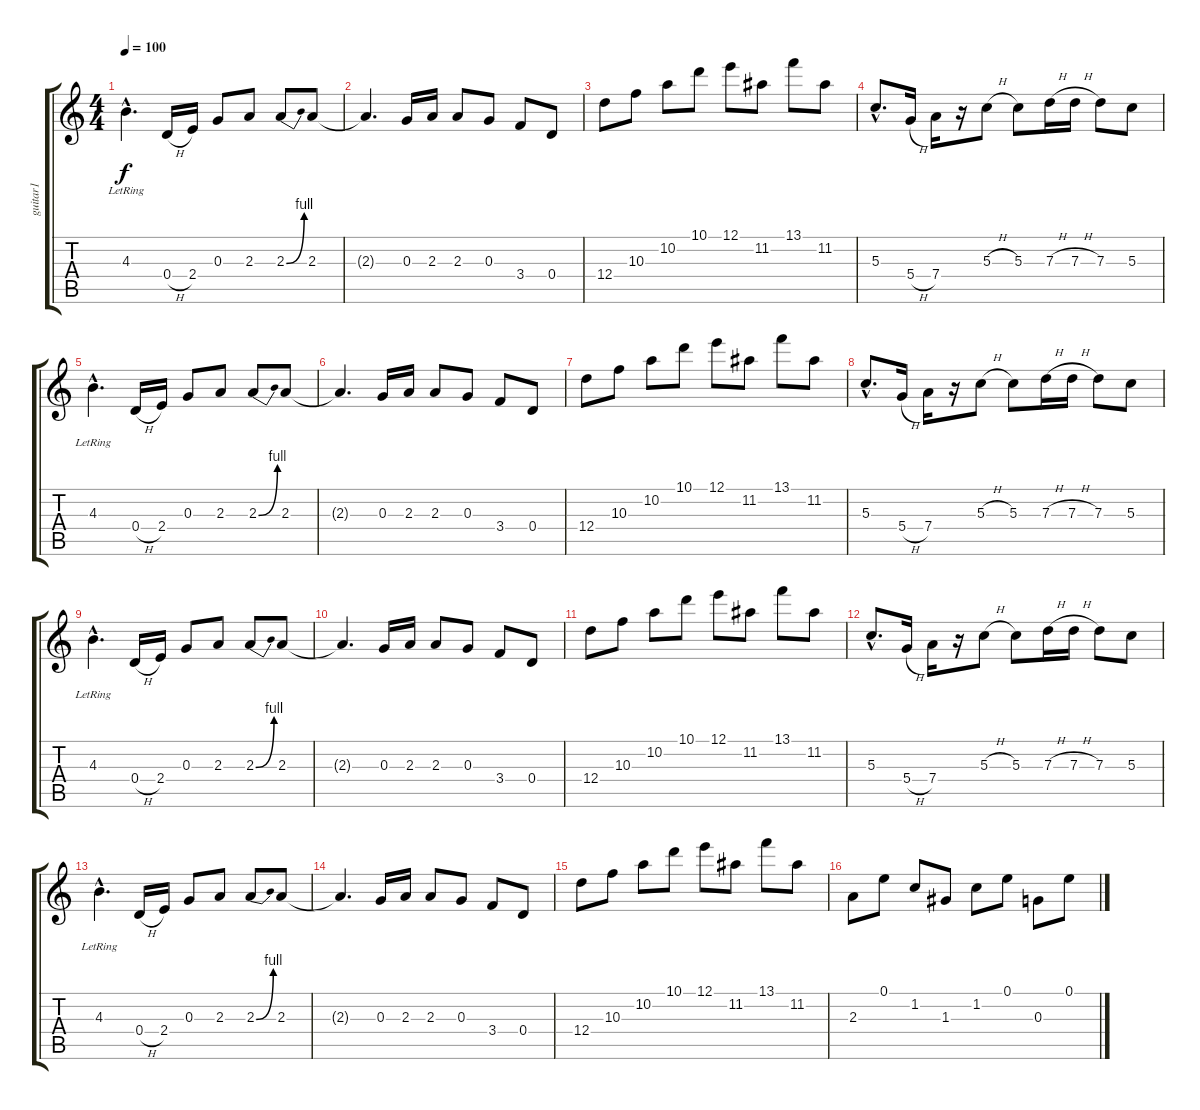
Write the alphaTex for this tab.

\track ("guitar1" "guitar1") {instrument distortionguitar}
\staff {score tabs}
\tuning (E4 B3 G3 D3 A2 E2) {hide}
\ts (4 4)
\tempo 100
\clef g2
\ks c
4.3{hac lr}.4{d dy f} 0.4{h}.16 2.4.16 0.3.8 2.3.8 2.3{be (bend 0 0 60 4)}.8 2.3.8 |
2.3{t}.4{d} 0.3.16 2.3.16 2.3.8 0.3.8 3.4.8 0.4.8 |
12.4.8 10.3.8 10.2.8 10.1.8 12.1.8 11.2.8 13.1.8 11.2.8 |
5.3{hac}.8{d} 5.4{h}.16 7.4.16 r.16 5.3{h}.8 5.3.8 7.3{h}.16 7.3{h}.16 7.3.8 5.3.8 |
4.3{hac lr}.4{d} 0.4{h}.16 2.4.16 0.3.8 2.3.8 2.3{be (bend 0 0 60 4)}.8 2.3.8 |
2.3{t}.4{d} 0.3.16 2.3.16 2.3.8 0.3.8 3.4.8 0.4.8 |
12.4.8 10.3.8 10.2.8 10.1.8 12.1.8 11.2.8 13.1.8 11.2.8 |
5.3{hac}.8{d} 5.4{h}.16 7.4.16 r.16 5.3{h}.8 5.3.8 7.3{h}.16 7.3{h}.16 7.3.8 5.3.8 |
4.3{hac lr}.4{d} 0.4{h}.16 2.4.16 0.3.8 2.3.8 2.3{be (bend 0 0 60 4)}.8 2.3.8 |
2.3{t}.4{d} 0.3.16 2.3.16 2.3.8 0.3.8 3.4.8 0.4.8 |
12.4.8 10.3.8 10.2.8 10.1.8 12.1.8 11.2.8 13.1.8 11.2.8 |
5.3{hac}.8{d} 5.4{h}.16 7.4.16 r.16 5.3{h}.8 5.3.8 7.3{h}.16 7.3{h}.16 7.3.8 5.3.8 |
4.3{hac lr}.4{d} 0.4{h}.16 2.4.16 0.3.8 2.3.8 2.3{be (bend 0 0 60 4)}.8 2.3.8 |
2.3{t}.4{d} 0.3.16 2.3.16 2.3.8 0.3.8 3.4.8 0.4.8 |
12.4.8 10.3.8 10.2.8 10.1.8 12.1.8 11.2.8 13.1.8 11.2.8 |
2.3.8 0.1.8 1.2.8 1.3.8 1.2.8 0.1.8 0.3.8 0.1.8
